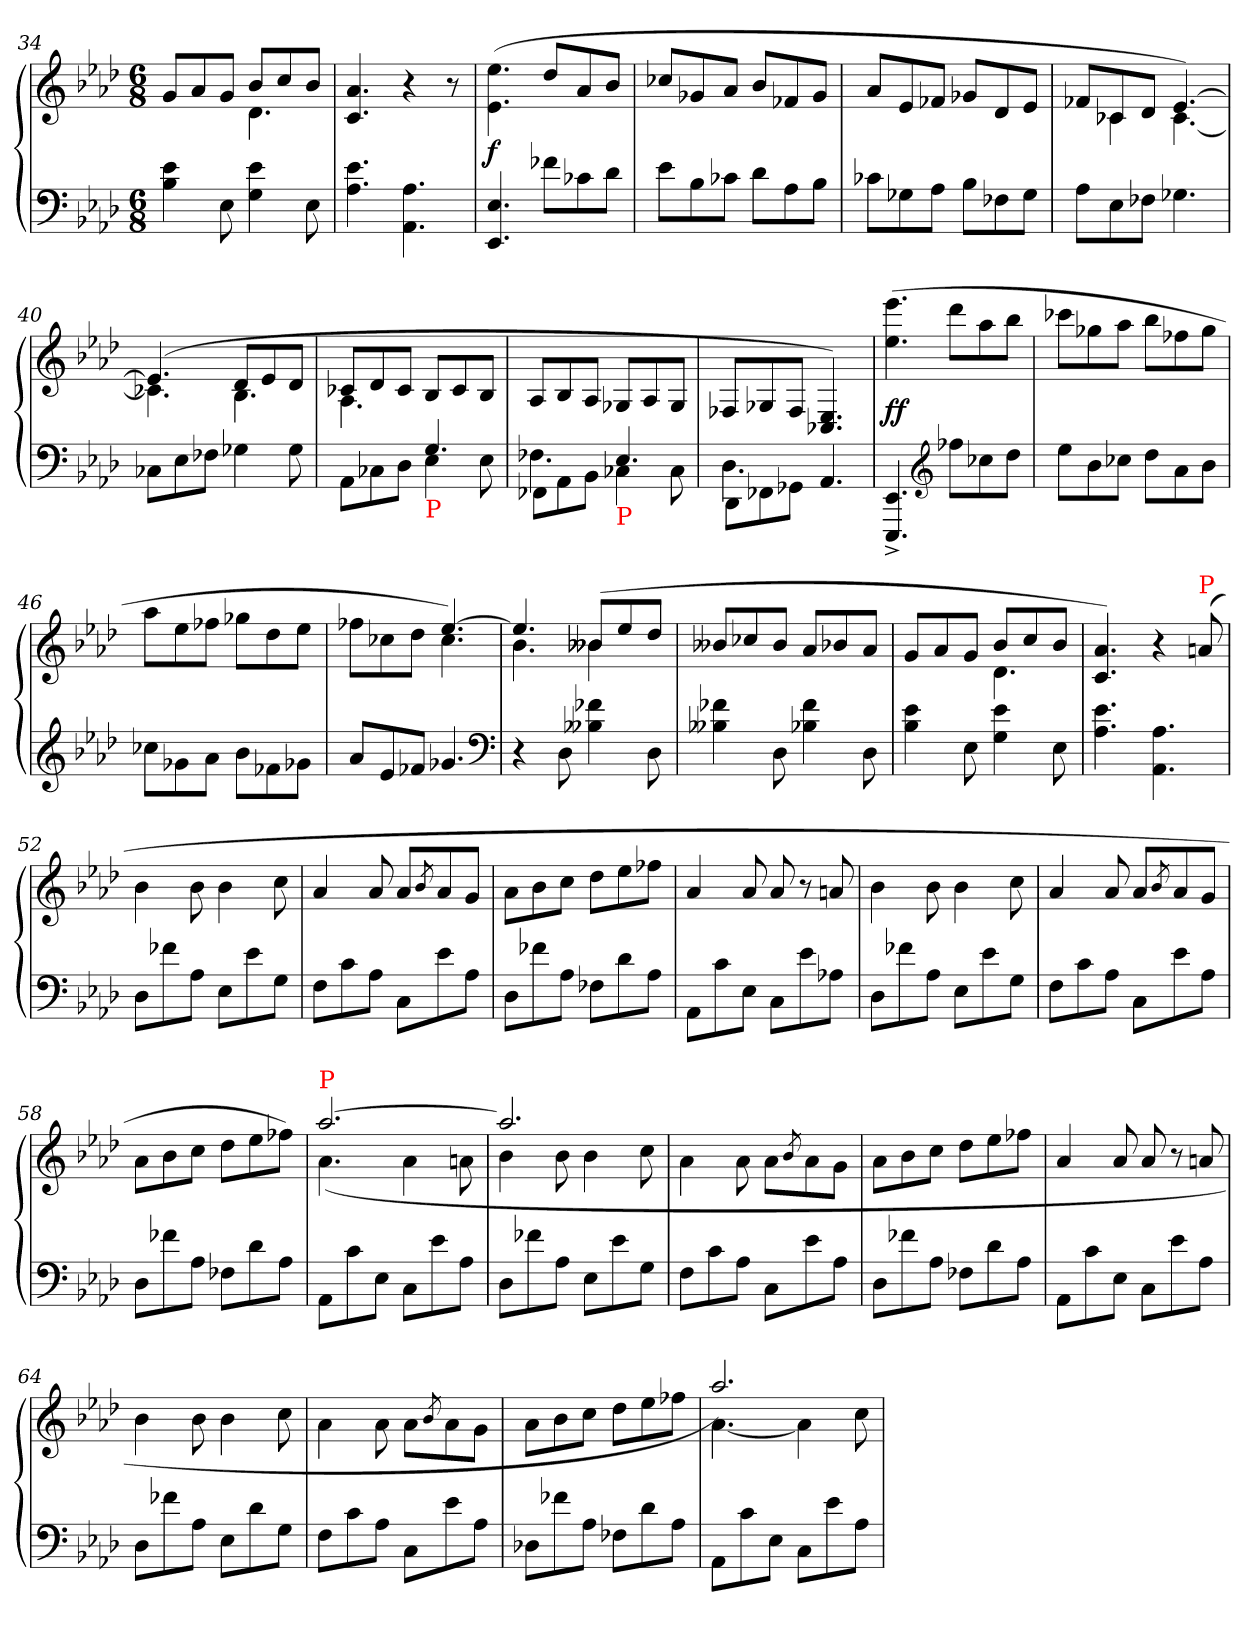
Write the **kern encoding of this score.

**kern	**kern	**dynam
*part1	*part1	*part1
*staff2	*staff1	*staff1/2
*clefF4	*clefG2	*
*k[b-e-a-d-]	*k[b-e-a-d-]	*
*A-:	*A-:	*
*M6/8	*M6/8	*
=34	=34	=34
*	*^	*
4e- 4B-	8gL	4.ryy	.
.	8a-	.	.
8E-	8gJ	.	.
4e- 4G	8b-L	4.d-	.
.	8cc	.	.
8E-	8b-J	.	.
*	*v	*v	*
=35	=35	=35
4.e- 4.A-	4.a- 4.c	.
4.A- 4.AA-	4r	.
.	8r	.
=36	=36	=36
4.E- 4.EE-	(>4.ee-\ 4.e-\	f
8f-XL	8dd-L	.
8c-X	8a-	.
8d-\J	8b-/J	.
=37	=37	=37
8e-\L	8cc-X/L	.
8B-\	8g-X/	.
8c-XJ	8a-J	.
8d-\L	8b-/L	.
8A-\	8f-X/	.
8B-\J	8g-/J	.
=38	=38	=38
8c-XL	8a-L	.
8G-X	8e-	.
8A-J	8f-XJ	.
8B-L	8g-XL	.
8F-X	8d-	.
8G-J	8e-J	.
=39	=39	=39
*	*^	*
8A-L	8f-XL	8ryy	.
8E-	8c-X	4c-X	.
8F-XJ	8d-J	.	.
4.G-X	[4.e-)	[4.c-	.
=40	=40	=40	=40
8C-XL	(>4.e-]	4.c-X]	.
8E-	.	.	.
8F-XJ	.	.	.
4G-X	8d-L	4.B-	.
.	8e-	.	.
8G-	8d-J	.	.
=41	=41	=41	=41
*^	*	*	*
4.ryy	8AA-\L	8c-XL	4.A-	.
.	8C-X\	8d-	.	.
.	8D-\J	8c-J	.	.
!LO:TX:b:color=red:t=P	!	!	!	!
4.G	4E-	8B-/L	4.ryy	.
.	.	8c-/	.	.
.	8E-	8B-/J	.	.
*	*	*v	*v	*
=42	=42	=42	=42
4.F-X\	8FF-X\L	8A-/L	.
.	8AA-\	8B-/	.
.	8BB-\J	8A-/J	.
!LO:TX:b:color=red:t=P	!	!	!
4.E-	4C-X\	8G-XL	.
.	.	8A-/	.
.	8C-\	8G-/J	.
=43	=43	=43	=43
4.D-\	8DD-L	8F-XL	.
.	8FF-X	8G-X	.
.	8GG-XJ	8F-/J	.
4.ryy	4.AA-	4.E-/ 4.C-X/)	.
*v	*v	*	*
=44	=44	=44
4.EE-^> 4.EEE-^>	(>4.eee- 4.ee-	ff
*clefG2	*	*
8ff-XL	8ddd-L	.
8cc-X	8aa-	.
8dd-J	8bb-J	.
=45	=45	=45
8ee-L	8ccc-XL	.
8b-	8gg-X	.
8cc-XJ	8aa-J	.
8dd-L	8bb-L	.
8a-	8ff-X	.
8b-J	8gg-J	.
=46	=46	=46
8cc-X\L	8aa-L	.
8g-X	8ee-	.
8a-J	8ff-XJ	.
8b-\L	8gg-XL	.
8f-X	8dd-	.
8g-XJ	8ee-J	.
=47	=47	=47
*	*^	*
8a-L	4.ryy	8ff-XL	.
8e-	.	8cc-X	.
8f-XJ	.	8dd-J	.
4.g-X	[4.ee-)	4.cc-	.
*clefF4	*	*	*
=48	=48	=48	=48
4r	4.ee-]	4.b-	.
8D-	.	.	.
4f-X 4B--X	(>8b--XL	4b--X	.
.	8ee-	.	.
8D-	8dd-J	8ryy	.
*	*v	*v	*
=49	=49	=49
4f-X 4B--X	8b--X/L	.
.	8cc-X	.
8D-	8b--J	.
4f- 4B-X	8a-L	.
.	8b-X	.
8D-	8a-J	.
=50	=50	=50
*	*^	*
4e- 4B-	8gL	4.ryy	.
.	8a-	.	.
8E-	8gJ	.	.
4e- 4G	8b-L	4.d-	.
.	8cc	.	.
8E-	8b-J	.	.
*	*v	*v	*
=51	=51	=51
4.e- 4.A-	4.a- 4.c)	.
4.A- 4.AA-	4r	.
!	!LO:TX:a:color=red:t=P	!
.	(>8an	.
=52	=52	=52
8D-L	4b-	.
8f-X	.	.
8A-J	8b-	.
8E-L	4b-	.
8e-	.	.
8GJ	8cc	.
=53	=53	=53
8FL	4a-	.
8c	.	.
8A-J	8a-	.
8CL	8a-L	.
.	8qb-/	.
8e-	8a-	.
8A-J	8gJ	.
=54	=54	=54
8D-L	8a-L	.
8f-X	8b-	.
8A-J	8ccJ	.
8F-XL	8dd-L	.
8d-	8ee-	.
8A-J	8ff-XJ	.
=55	=55	=55
8AA-L	4a-	.
8c	.	.
8E-J	8a-	.
8CL	8a-	.
8e-	8r	.
8A-XJ	8an	.
=56	=56	=56
8D-L	4b-	.
8f-X	.	.
8A-J	8b-	.
8E-L	4b-	.
8e-	.	.
8GJ	8cc	.
=57	=57	=57
8FL	4a-	.
8c	.	.
8A-J	8a-	.
8CL	8a-L	.
.	8qb-/	.
8e-	8a-	.
8A-J	8gJ	.
=58	=58	=58
8D-L	8a-L	.
8f-X	8b-	.
8A-J	8ccJ	.
8F-XL	8dd-L	.
8d-	8ee-	.
8A-J	8ff-XJ)	.
=59	=59	=59
*	*^	*
!	!LO:TX:a:color=red:t=P	!	!
8AA-L	[2.aa-	(>4.a-	.
8c	.	.	.
8E-J	.	.	.
8CL	.	4a-	.
8e-	.	.	.
8A-J	.	8an	.
=60	=60	=60	=60
8D-L	2.aa-]	4b-	.
8f-X	.	.	.
8A-J	.	8b-	.
8E-L	.	4b-	.
8e-	.	.	.
8GJ	.	8cc	.
*	*v	*v	*
=61	=61	=61
8FL	4a-\	.
8c	.	.
8A-J	8a-\	.
8CL	8a-\L	.
.	8qb-	.
8e-	8a-	.
8A-J	8gJ	.
=62	=62	=62
8D-L	8a-L	.
8f-X	8b-	.
8A-J	8ccJ	.
8F-XL	8dd-L	.
8d-	8ee-	.
8A-J	8ff-XJ	.
=63	=63	=63
8AA-L	4a-	.
8c	.	.
8E-J	8a-	.
8CL	8a-	.
8e-	8r	.
8A-J	8an	.
=64	=64	=64
8D-L	4b-	.
8f-X	.	.
8A-J	8b-	.
8E-L	4b-	.
8d-	.	.
8GJ	8cc	.
=65	=65	=65
8FL	4a-\	.
8c	.	.
8A-J	8a-\	.
8CL	8a-\L	.
.	8qb-	.
8e-	8a-	.
8A-J	8gJ	.
=66	=66	=66
8D-XL	8a-L	.
8f-X	8b-	.
8A-J	8ccJ	.
8F-XL	8dd-L	.
8d-	8ee-	.
8A-J	8ff-XJ	.
=67	=67	=67
*	*^	*
8AA-L	2.aa-)	[4.a-	.
8c	.	.	.
8E-J	.	.	.
8CL	.	4a-]	.
8e-	.	.	.
8A-J	.	8cc	.
*	*v	*v	*
=	=	=
*-	*-	*-
